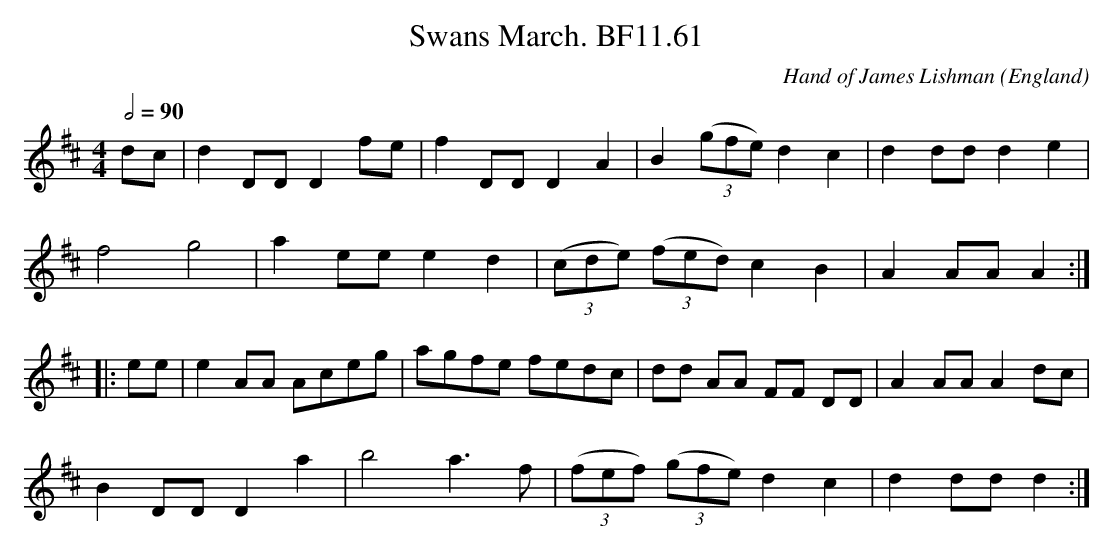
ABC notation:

X:1
T:Swans March. BF11.61
C:Hand of James Lishman
L:1/8
M:4/4
O:England
Q:1/2=90
K:D major
dc|d2DDD2fe|f2DDD2A2|B2 ((3gfe) d2c2|d2ddd2e2|!
f4g4|a2eee2d2| ((3cde) ((3fed) c2B2|A2AAA2:|!
|:ee|e2AA Aceg|agfe fedc|dd AA FF DD|A2AAA2dc|!
B2DDD2a2|b4a3f| ((3fef) ((3gfe) d2c2|d2ddd2:|
